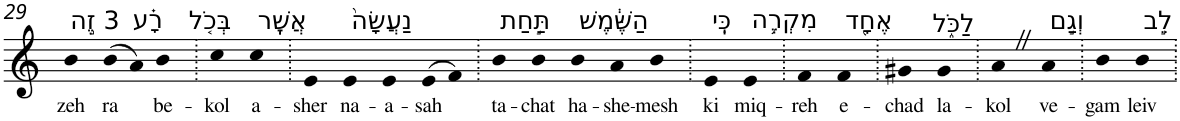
**kern	**text
*part1	*part1
*staff1	*staff1
*I"Piano	*
*I'Pno	*
!!LO:PB:g=z
*clefG2	*
*k[]	*
=29	=29
!LO:TX:a:t=3 זֶ֣ה	!
!	!LO:LY:b
4b	zeh
!LO:TX:a:t=רָ֗ע	!
!	!LO:LY:b
(>8b	ra
8a)	.
!LO:TX:a:t=בְּכֹ֤ל	!
!	!LO:LY:b
4b	be-
=30.	=30.
!	!LO:LY:b
4cc	-kol
!LO:TX:a:t=אֲשֶֽׁר	!
!	!LO:LY:b
4cc	a-
=31.	=31.
!	!LO:LY:b
4e	-sher
!LO:TX:a:t=נַעֲשָׂה֙	!
!	!LO:LY:b
4e	na-
!	!LO:LY:b
4e	-a-
!	!LO:LY:b
(>8e	-sah
8f)	.
=32.	=32.
!LO:TX:a:t=תַּ֣חַת	!
!	!LO:LY:b
4b	ta-
!	!LO:LY:b
4b	-chat
!LO:TX:a:t=הַשֶּׁ֔מֶשׁ	!
!	!LO:LY:b
4b	ha-
!	!LO:LY:b
4a	-she-
!	!LO:LY:b
4b	-mesh
=33.	=33.
!LO:TX:a:t=כִּֽי	!
!	!LO:LY:b
4e	ki
!LO:TX:a:t=מִקְרֶ֥ה	!
!	!LO:LY:b
4e	miq-
=34.	=34.
!	!LO:LY:b
4f	-reh
!LO:TX:a:t=אֶחָ֖ד	!
!	!LO:LY:b
4f	e-
=35.	=35.
!	!LO:LY:b
4g#X	-chad
!LO:TX:a:t=לַכֹּ֑ל	!
!	!LO:LY:b
4g#	la-
=36.	=36.
!	!LO:LY:b
4aZ	-kol
!LO:TX:a:t=וְגַ֣ם	!
!	!LO:LY:b
4a	ve-
=37.	=37.
!	!LO:LY:b
4b	-gam
!LO:TX:a:t=לֵ֣ב	!
!	!LO:LY:b
4b	leiv
=.	=.
*-	*-
